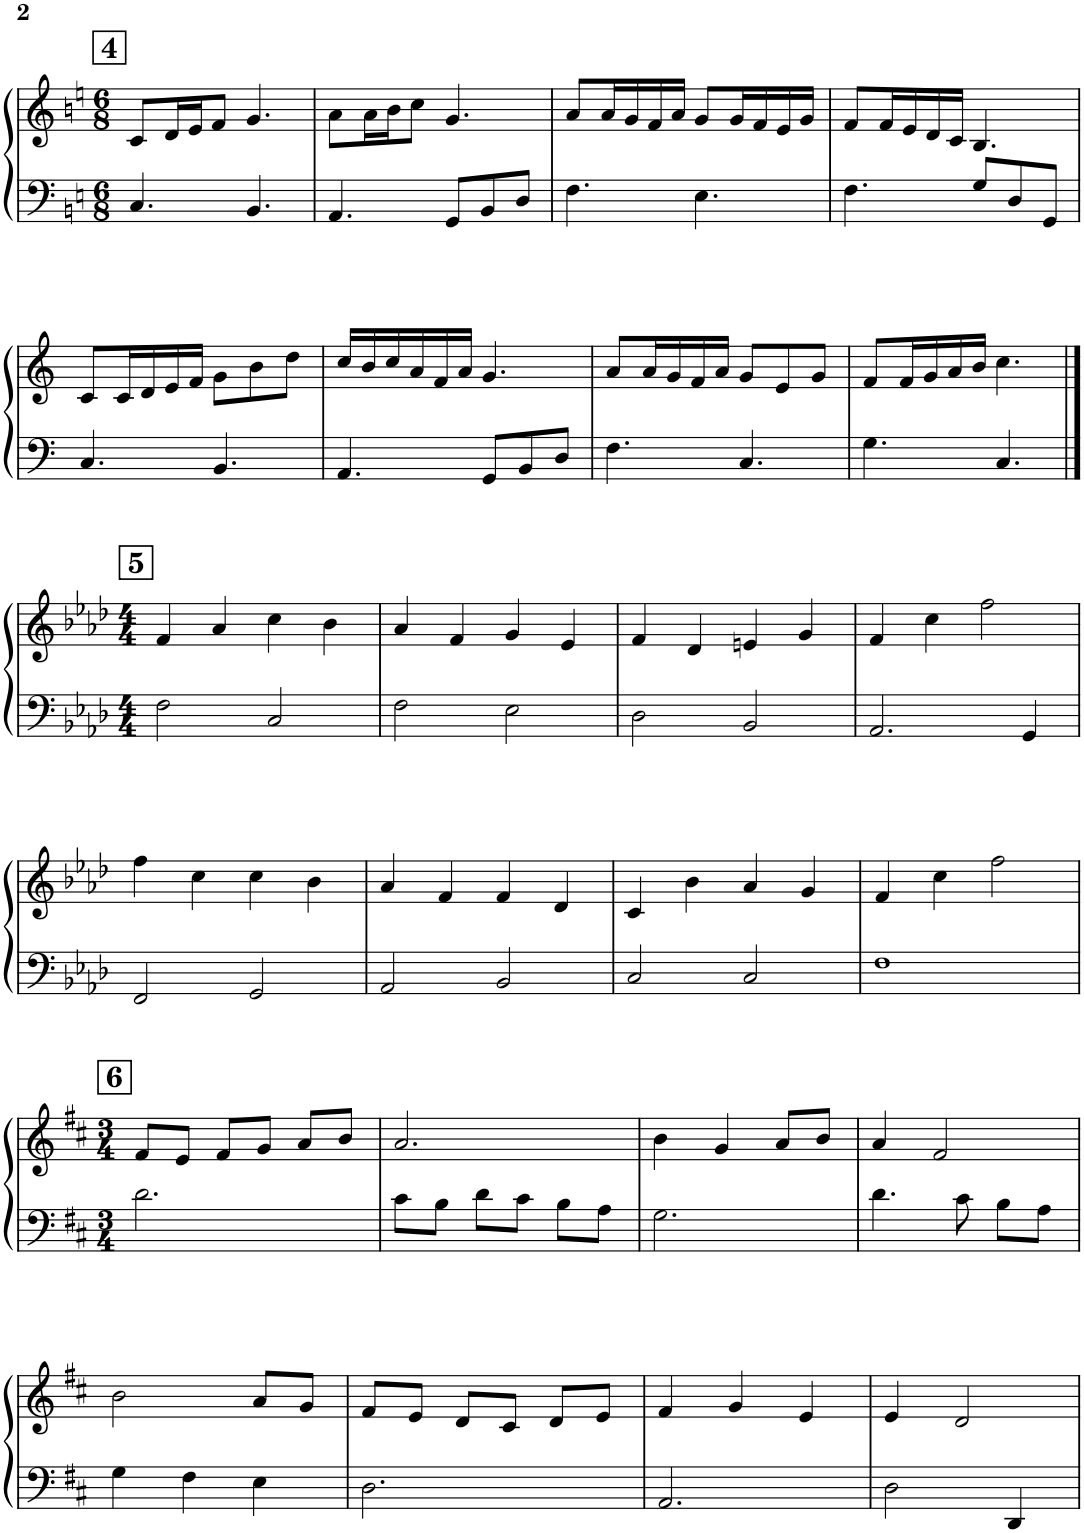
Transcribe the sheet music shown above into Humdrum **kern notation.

**kern	**kern
*part1	*part1
*staff2	*staff1
*I"Piano	*
*I'Pno.	*
!!LO:PB:g=z
*clefF4	*clefG2
*k[]	*k[]
*M6/8	*M6/8
!!LO:REH:place=s1:a:B:cj:fs=14:t=4
=25	=25
4.C/	8c/L
.	16d/L
.	16e/J
.	8f/J
4.BB/	4.g/
=26	=26
4.AA/	8a\L
.	16a\L
.	16b\J
.	8cc\J
8GG/L	4.g/
8BB/	.
8D/J	.
=27	=27
4.F\	8a/L
.	16a/L
.	16g/
.	16f/
.	16a/JJ
4.E\	8g/L
.	16g/L
.	16f/
.	16e/
.	16g/JJ
=28	=28
4.F\	8f/L
.	16f/L
.	16e/
.	16d/
.	16c/JJ
8G/L	4.B/
8D/	.
8GG/J	.
!!LO:LB:g=z
=29	=29
4.C/	8c/L
.	16c/L
.	16d/
.	16e/
.	16f/JJ
4.BB/	8g\L
.	8b\
.	8dd\J
=30	=30
4.AA/	16cc/LL
.	16b/
.	16cc/
.	16a/
.	16f/
.	16a/JJ
8GG/L	4.g/
8BB/	.
8D/J	.
=31	=31
4.F\	8a/L
.	16a/L
.	16g/
.	16f/
.	16a/JJ
4.C/	8g/L
.	8e/
.	8g/J
=32	=32
4.G\	8f/L
.	16f/L
.	16g/
.	16a/
.	16b/JJ
4.C/	4.cc\
!!LO:LB:g=z
!!LO:REH:place=s1:a:B:cj:fs=14:t=5
==33	==33
*k[b-e-a-d-]	*k[b-e-a-d-]
*M4/4	*M4/4
2F\	4f/
.	4a-/
2C/	4cc\
.	4b-\
=34	=34
2F\	4a-/
.	4f/
2E-\	4g/
.	4e-/
=35	=35
2D-\	4f/
.	4d-/
2BB-/	4en/
.	4g/
=36	=36
2.AA-/	4f/
.	4cc\
.	2ff\
4GG/	.
!!LO:LB:g=z
=37	=37
2FF/	4ff\
.	4cc\
2GG/	4cc\
.	4b-\
=38	=38
2AA-/	4a-/
.	4f/
2BB-/	4f/
.	4d-/
=39	=39
2C/	4c/
.	4b-\
2C/	4a-/
.	4g/
=40	=40
1F	4f/
.	4cc\
.	2ff\
!!LO:LB:g=z
!!LO:REH:place=s1:a:B:cj:fs=14:t=6
=41	=41
*k[f#c#]	*k[f#c#]
*M3/4	*M3/4
2.d\	8f#/L
.	8e/J
.	8f#/L
.	8g/J
.	8a/L
.	8b/J
=42	=42
8c#\L	2.a/
8B\J	.
8d\L	.
8c#\J	.
8B\L	.
8A\J	.
=43	=43
2.G\	4b\
.	4g/
.	8a/L
.	8b/J
=44	=44
4.d\	4a/
.	2f#/
8c#\	.
8B\L	.
8A\J	.
!!LO:LB:g=z
=45	=45
4G\	2b\
4F#\	.
4E\	8a/L
.	8g/J
=46	=46
2.D\	8f#/L
.	8e/J
.	8d/L
.	8c#/J
.	8d/L
.	8e/J
=47	=47
2.AA/	4f#/
.	4g/
.	4e/
=48	=48
2D\	4e/
.	2d/
4DD/	.
=	=
*-	*-
